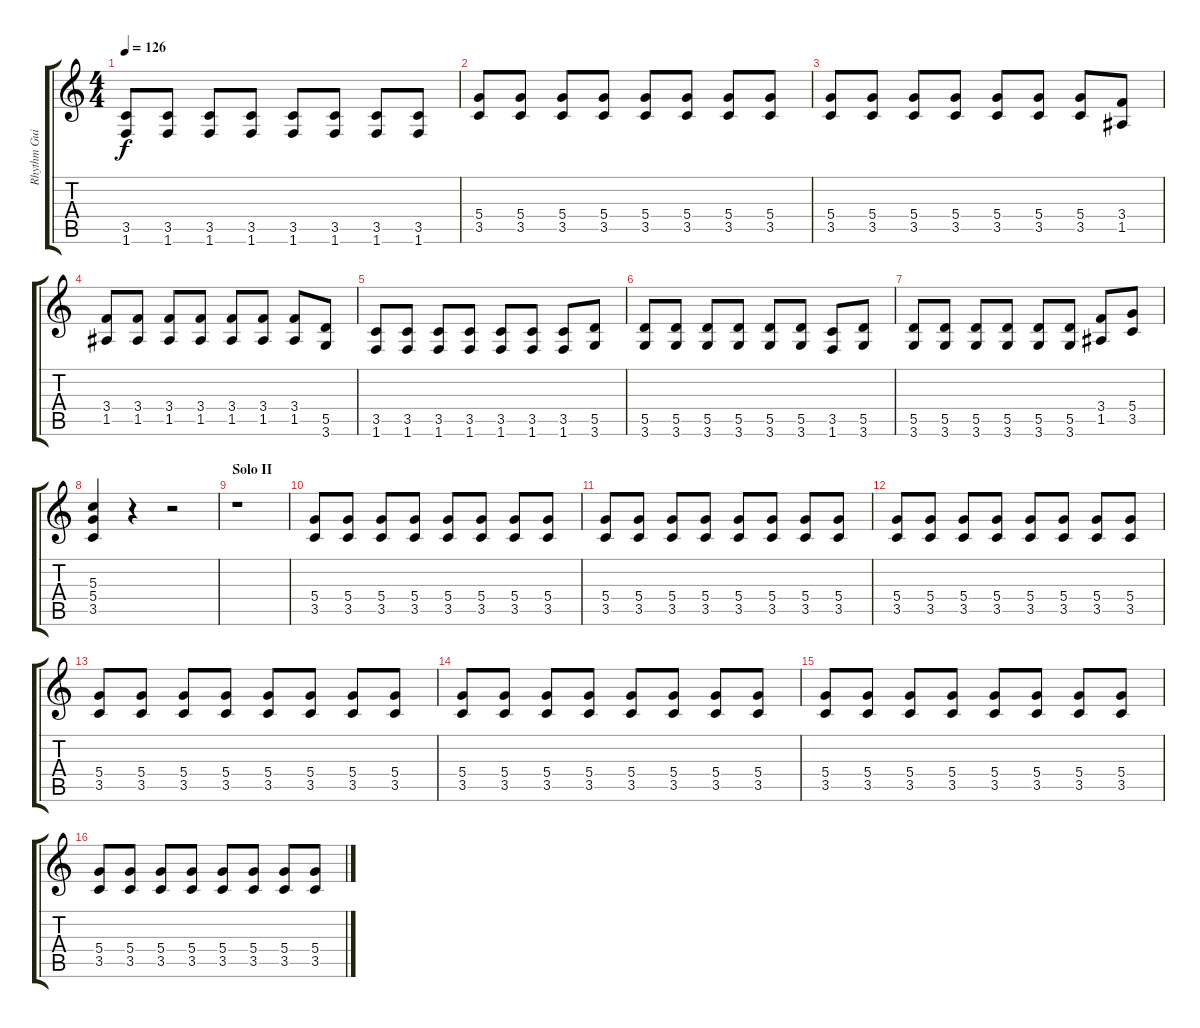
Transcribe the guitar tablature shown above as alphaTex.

\track ("Rhythm Guitar" "Rhythm Gui") {instrument electricguitarmuted}
\staff {score tabs}
\tuning (E4 B3 G3 D3 A2 E2) {hide}
\ts (4 4)
\tempo 126
\clef g2
\ks c
(3.5 1.6).8{dy f} (3.5 1.6).8 (3.5 1.6).8 (3.5 1.6).8 (3.5 1.6).8 (3.5 1.6).8 (3.5 1.6).8 (3.5 1.6).8 |
(5.4 3.5).8 (5.4 3.5).8 (5.4 3.5).8 (5.4 3.5).8 (5.4 3.5).8 (5.4 3.5).8 (5.4 3.5).8 (5.4 3.5).8 |
(5.4 3.5).8 (5.4 3.5).8 (5.4 3.5).8 (5.4 3.5).8 (5.4 3.5).8 (5.4 3.5).8 (5.4 3.5).8 (3.4 1.5).8 |
(3.4 1.5).8 (3.4 1.5).8 (3.4 1.5).8 (3.4 1.5).8 (3.4 1.5).8 (3.4 1.5).8 (3.4 1.5).8 (5.5 3.6).8 |
(3.5 1.6).8 (3.5 1.6).8 (3.5 1.6).8 (3.5 1.6).8 (3.5 1.6).8 (3.5 1.6).8 (3.5 1.6).8 (5.5 3.6).8 |
(5.5 3.6).8 (5.5 3.6).8 (5.5 3.6).8 (5.5 3.6).8 (5.5 3.6).8 (5.5 3.6).8 (3.5 1.6).8 (5.5 3.6).8 |
(5.5 3.6).8 (5.5 3.6).8 (5.5 3.6).8 (5.5 3.6).8 (5.5 3.6).8 (5.5 3.6).8 (3.4 1.5).8 (5.4 3.5).8 |
(5.3 5.4 3.5).4 r.4 r.2 |
\section ("" "Solo II")
r.1 |
(5.4 3.5).8 (5.4 3.5).8 (5.4 3.5).8 (5.4 3.5).8 (5.4 3.5).8 (5.4 3.5).8 (5.4 3.5).8 (5.4 3.5).8 |
(5.4 3.5).8 (5.4 3.5).8 (5.4 3.5).8 (5.4 3.5).8 (5.4 3.5).8 (5.4 3.5).8 (5.4 3.5).8 (5.4 3.5).8 |
(5.4 3.5).8 (5.4 3.5).8 (5.4 3.5).8 (5.4 3.5).8 (5.4 3.5).8 (5.4 3.5).8 (5.4 3.5).8 (5.4 3.5).8 |
(5.4 3.5).8 (5.4 3.5).8 (5.4 3.5).8 (5.4 3.5).8 (5.4 3.5).8 (5.4 3.5).8 (5.4 3.5).8 (5.4 3.5).8 |
(5.4 3.5).8 (5.4 3.5).8 (5.4 3.5).8 (5.4 3.5).8 (5.4 3.5).8 (5.4 3.5).8 (5.4 3.5).8 (5.4 3.5).8 |
(5.4 3.5).8 (5.4 3.5).8 (5.4 3.5).8 (5.4 3.5).8 (5.4 3.5).8 (5.4 3.5).8 (5.4 3.5).8 (5.4 3.5).8 |
(5.4 3.5).8 (5.4 3.5).8 (5.4 3.5).8 (5.4 3.5).8 (5.4 3.5).8 (5.4 3.5).8 (5.4 3.5).8 (5.4 3.5).8
